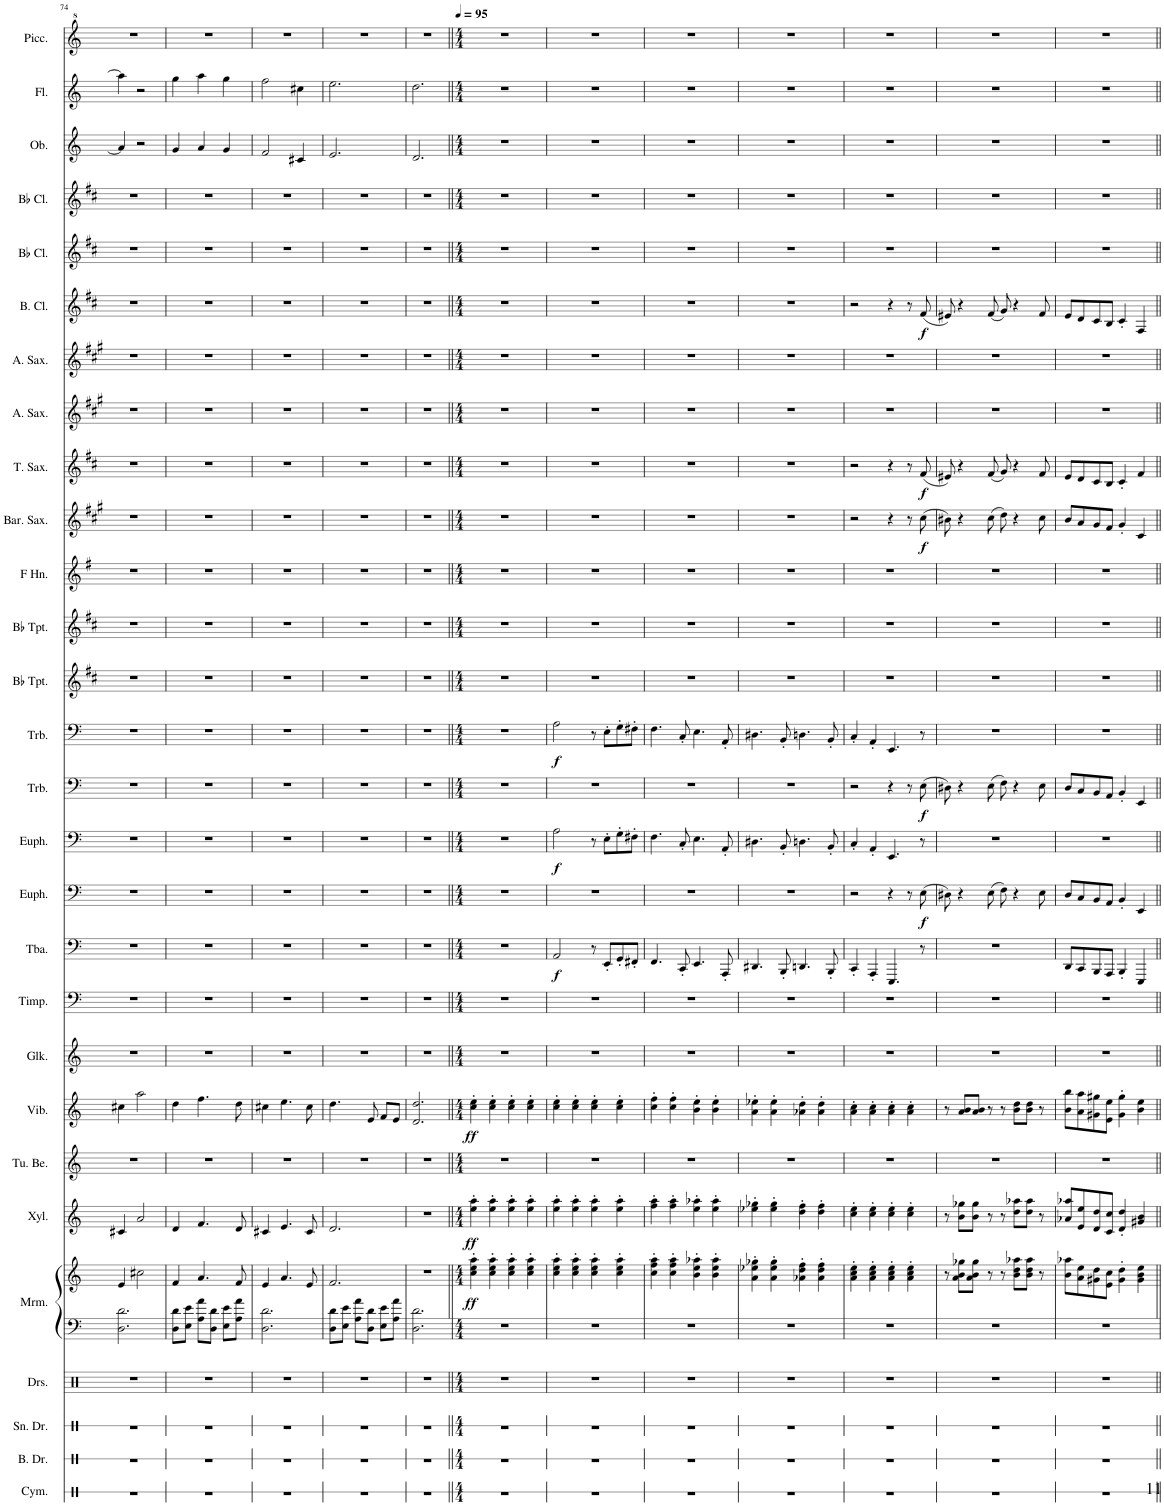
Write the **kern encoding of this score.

**kern	**kern	**kern	**kern	**kern	**kern	**dynam	**kern	**dynam	**kern	**kern	**dynam	**kern	**kern	**kern	**dynam	**kern	**dynam	**kern	**dynam	**kern	**dynam	**kern	**dynam	**kern	**kern	**kern	**kern	**dynam	**kern	**dynam	**kern	**kern	**kern	**dynam	**kern	**kern	**kern	**kern	**kern
*part28	*part27	*part26	*part25	*part24	*part24	*part24	*part23	*part23	*part22	*part21	*part21	*part20	*part19	*part18	*part18	*part17	*part17	*part16	*part16	*part15	*part15	*part14	*part14	*part13	*part12	*part11	*part10	*part10	*part9	*part9	*part8	*part7	*part6	*part6	*part5	*part4	*part3	*part2	*part1
*staff29	*staff28	*staff27	*staff26	*staff25	*staff24	*staff24/25	*staff23	*staff23	*staff22	*staff21	*staff21	*staff20	*staff19	*staff18	*staff18	*staff17	*staff17	*staff16	*staff16	*staff15	*staff15	*staff14	*staff14	*staff13	*staff12	*staff11	*staff10	*staff10	*staff9	*staff9	*staff8	*staff7	*staff6	*staff6	*staff5	*staff4	*staff3	*staff2	*staff1
*I"Cymbal	*I"Bass Drum	*I"Snare Drum	*I"Drumset	*I"Marimba	*	*	*I"Xylophone	*	*I"Tubular Bells	*I"Vibraphone	*	*I"Glockenspiel	*I"Timpani	*I"Tuba	*	*I"Euphonium	*	*I"Euphonium	*	*I"Trombone	*	*I"Trombone	*	*I"Bb Trumpet	*I"Bb Trumpet	*I"Horn in F	*I"Baritone Saxophone	*	*I"Tenor Saxophone	*	*I"Alto Saxophone	*I"Alto Saxophone	*I"Bass Clarinet	*	*I"Bb Clarinet	*I"Bb Clarinet	*I"Oboe	*I"Flute	*I"Piccolo
*I'Cym.	*I'B. Dr.	*I'Sn. Dr.	*I'Drs.	*I'Mrm.	*	*	*I'Xyl.	*	*I'Tu. Be.	*I'Vib.	*	*I'Glk.	*I'Timp.	*I'Tba.	*	*I'Euph.	*	*I'Euph.	*	*I'Trb.	*	*I'Trb.	*	*I'Bb Tpt.	*I'Bb Tpt.	*	*I'Bar. Sax.	*	*I'T. Sax.	*	*I'A. Sax.	*I'A. Sax.	*I'B. Cl.	*	*I'Bb Cl.	*I'Bb Cl.	*I'Ob.	*I'Fl.	*I'Picc.
!!LO:PB:g=z
*clefX	*clefX	*clefX	*clefX	*clefF4	*clefG2	*	*clefG2	*	*clefG2	*clefG2	*	*clefG2	*clefF4	*clefF4	*	*clefF4	*	*clefF4	*	*clefF4	*	*clefF4	*	*clefG2	*clefG2	*clefG2	*clefG2	*	*clefG2	*	*clefG2	*clefG2	*clefG2	*	*clefG2	*clefG2	*clefG2	*clefG2	*clefG^2
*	*	*	*	*	*	*	*Trd-7c-12	*	*	*	*	*Trd-14c-24	*	*	*	*	*	*	*	*	*	*	*	*Trd1c2	*Trd1c2	*Trd4c7	*Trd12c21	*	*Trd8c14	*	*Trd5c9	*Trd5c9	*Trd8c14	*	*Trd1c2	*Trd1c2	*	*	*Trd-7c-12
*k[]	*k[]	*k[]	*k[]	*k[]	*k[]	*	*k[]	*	*k[]	*k[]	*	*k[]	*k[]	*k[]	*	*k[]	*	*k[]	*	*k[]	*	*k[]	*	*k[f#c#]	*k[f#c#]	*k[f#]	*k[f#c#g#]	*	*k[f#c#]	*	*k[f#c#g#]	*k[f#c#g#]	*k[f#c#]	*	*k[f#c#]	*k[f#c#]	*k[]	*k[]	*k[]
*M3/4	*M3/4	*M3/4	*M3/4	*M3/4	*M3/4	*	*M3/4	*	*M3/4	*M3/4	*	*M3/4	*M3/4	*M3/4	*	*M3/4	*	*M3/4	*	*M3/4	*	*M3/4	*	*M3/4	*M3/4	*M3/4	*M3/4	*	*M3/4	*	*M3/4	*M3/4	*M3/4	*	*M3/4	*M3/4	*M3/4	*M3/4	*M3/4
=74	=74	=74	=74	=74	=74	=74	=74	=74	=74	=74	=74	=74	=74	=74	=74	=74	=74	=74	=74	=74	=74	=74	=74	=74	=74	=74	=74	=74	=74	=74	=74	=74	=74	=74	=74	=74	=74	=74	=74
2.r	2.r	2.r	2.r	2.D\ 2.d\	4e/	.	4c#X/	.	2.r	4cc#X\	.	2.r	2.r	2.r	.	2.r	.	2.r	.	2.r	.	2.r	.	2.r	2.r	2.r	2.r	.	2.r	.	2.r	2.r	2.r	.	2.r	2.r	4a/]	4aa\]	2.r
.	.	.	.	.	2cc#X\	.	2a/	.	.	2aa\	.	.	.	.	.	.	.	.	.	.	.	.	.	.	.	.	.	.	.	.	.	.	.	.	.	.	2r	2r	.
=75	=75	=75	=75	=75	=75	=75	=75	=75	=75	=75	=75	=75	=75	=75	=75	=75	=75	=75	=75	=75	=75	=75	=75	=75	=75	=75	=75	=75	=75	=75	=75	=75	=75	=75	=75	=75	=75	=75	=75
2.r	2.r	2.r	2.r	8D\ 8d\L	4f/	.	4d/	.	2.r	4dd\	.	2.r	2.r	2.r	.	2.r	.	2.r	.	2.r	.	2.r	.	2.r	2.r	2.r	2.r	.	2.r	.	2.r	2.r	2.r	.	2.r	2.r	4g/	4gg\	2.r
.	.	.	.	8E\ 8e\J	.	.	.	.	.	.	.	.	.	.	.	.	.	.	.	.	.	.	.	.	.	.	.	.	.	.	.	.	.	.	.	.	.	.	.
.	.	.	.	8A\ 8a\L	4.a/	.	4.f/	.	.	4.ff\	.	.	.	.	.	.	.	.	.	.	.	.	.	.	.	.	.	.	.	.	.	.	.	.	.	.	4a/	4aa\	.
.	.	.	.	8D\ 8d\J	.	.	.	.	.	.	.	.	.	.	.	.	.	.	.	.	.	.	.	.	.	.	.	.	.	.	.	.	.	.	.	.	.	.	.
.	.	.	.	8E\ 8e\L	.	.	.	.	.	.	.	.	.	.	.	.	.	.	.	.	.	.	.	.	.	.	.	.	.	.	.	.	.	.	.	.	4g/	4gg\	.
.	.	.	.	8A\ 8a\J	8f/	.	8d/	.	.	8dd\	.	.	.	.	.	.	.	.	.	.	.	.	.	.	.	.	.	.	.	.	.	.	.	.	.	.	.	.	.
=76	=76	=76	=76	=76	=76	=76	=76	=76	=76	=76	=76	=76	=76	=76	=76	=76	=76	=76	=76	=76	=76	=76	=76	=76	=76	=76	=76	=76	=76	=76	=76	=76	=76	=76	=76	=76	=76	=76	=76
2.r	2.r	2.r	2.r	2.D\ 2.d\	4e/	.	4c#X/	.	2.r	4cc#X\	.	2.r	2.r	2.r	.	2.r	.	2.r	.	2.r	.	2.r	.	2.r	2.r	2.r	2.r	.	2.r	.	2.r	2.r	2.r	.	2.r	2.r	2f/	2ff\	2.r
.	.	.	.	.	4.a/	.	4.e/	.	.	4.ee\	.	.	.	.	.	.	.	.	.	.	.	.	.	.	.	.	.	.	.	.	.	.	.	.	.	.	.	.	.
.	.	.	.	.	.	.	.	.	.	.	.	.	.	.	.	.	.	.	.	.	.	.	.	.	.	.	.	.	.	.	.	.	.	.	.	.	4c#X/	4cc#X\	.
.	.	.	.	.	8e/	.	8c#/	.	.	8cc#\	.	.	.	.	.	.	.	.	.	.	.	.	.	.	.	.	.	.	.	.	.	.	.	.	.	.	.	.	.
=77	=77	=77	=77	=77	=77	=77	=77	=77	=77	=77	=77	=77	=77	=77	=77	=77	=77	=77	=77	=77	=77	=77	=77	=77	=77	=77	=77	=77	=77	=77	=77	=77	=77	=77	=77	=77	=77	=77	=77
2.r	2.r	2.r	2.r	8D\ 8d\L	2.f/	.	2.d/	.	2.r	4.dd\	.	2.r	2.r	2.r	.	2.r	.	2.r	.	2.r	.	2.r	.	2.r	2.r	2.r	2.r	.	2.r	.	2.r	2.r	2.r	.	2.r	2.r	2.e/	2.ee\	2.r
.	.	.	.	8E\ 8e\J	.	.	.	.	.	.	.	.	.	.	.	.	.	.	.	.	.	.	.	.	.	.	.	.	.	.	.	.	.	.	.	.	.	.	.
.	.	.	.	8A\ 8a\L	.	.	.	.	.	.	.	.	.	.	.	.	.	.	.	.	.	.	.	.	.	.	.	.	.	.	.	.	.	.	.	.	.	.	.
.	.	.	.	8D\ 8d\J	.	.	.	.	.	8e/	.	.	.	.	.	.	.	.	.	.	.	.	.	.	.	.	.	.	.	.	.	.	.	.	.	.	.	.	.
.	.	.	.	8E\ 8e\L	.	.	.	.	.	8f/L	.	.	.	.	.	.	.	.	.	.	.	.	.	.	.	.	.	.	.	.	.	.	.	.	.	.	.	.	.
.	.	.	.	8A\ 8a\J	.	.	.	.	.	8e/J	.	.	.	.	.	.	.	.	.	.	.	.	.	.	.	.	.	.	.	.	.	.	.	.	.	.	.	.	.
=78	=78	=78	=78	=78	=78	=78	=78	=78	=78	=78	=78	=78	=78	=78	=78	=78	=78	=78	=78	=78	=78	=78	=78	=78	=78	=78	=78	=78	=78	=78	=78	=78	=78	=78	=78	=78	=78	=78	=78
2.r	2.r	2.r	2.r	2.D\ 2.d\	2.r	.	2.r	.	2.r	2.d/ 2.dd/	.	2.r	2.r	2.r	.	2.r	.	2.r	.	2.r	.	2.r	.	2.r	2.r	2.r	2.r	.	2.r	.	2.r	2.r	2.r	.	2.r	2.r	2.d/	2.dd\	2.r
=79||	=79||	=79||	=79||	=79||	=79||	=79||	=79||	=79||	=79||	=79||	=79||	=79||	=79||	=79||	=79||	=79||	=79||	=79||	=79||	=79||	=79||	=79||	=79||	=79||	=79||	=79||	=79||	=79||	=79||	=79||	=79||	=79||	=79||	=79||	=79||	=79||	=79||	=79||	=79||
*M4/4	*M4/4	*M4/4	*M4/4	*M4/4	*M4/4	*	*M4/4	*	*M4/4	*M4/4	*	*M4/4	*M4/4	*M4/4	*	*M4/4	*	*M4/4	*	*M4/4	*	*M4/4	*	*M4/4	*M4/4	*M4/4	*M4/4	*	*M4/4	*	*M4/4	*M4/4	*M4/4	*	*M4/4	*M4/4	*M4/4	*M4/4	*M4/4
*	*	*	*	*	*	*	*	*	*	*	*	*	*	*	*	*	*	*	*	*	*	*	*	*	*	*	*	*	*	*	*	*	*	*	*	*	*	*	*MM95
!	!	!	!	!	!	!LO:DY:b	!	!LO:DY:b	!	!	!LO:DY:b	!	!	!	!	!	!	!	!	!	!	!	!	!	!	!	!	!	!	!	!	!	!	!	!	!	!	!	!
1r	1r	1r	1r	1r	4cc\' 4ee\' 4aa\'	ff	4ee\' 4aa\'	ff	1r	4cc\' 4ee\'	ff	1r	1r	1r	.	1r	.	1r	.	1r	.	1r	.	1r	1r	1r	1r	.	1r	.	1r	1r	1r	.	1r	1r	1r	1r	1r
.	.	.	.	.	4cc\' 4ee\' 4aa\'	.	4ee\' 4aa\'	.	.	4cc\' 4ee\'	.	.	.	.	.	.	.	.	.	.	.	.	.	.	.	.	.	.	.	.	.	.	.	.	.	.	.	.	.
.	.	.	.	.	4cc\' 4ee\' 4aa\'	.	4ee\' 4aa\'	.	.	4cc\' 4ee\'	.	.	.	.	.	.	.	.	.	.	.	.	.	.	.	.	.	.	.	.	.	.	.	.	.	.	.	.	.
.	.	.	.	.	4cc\' 4ee\' 4aa\'	.	4ee\' 4aa\'	.	.	4cc\' 4ee\'	.	.	.	.	.	.	.	.	.	.	.	.	.	.	.	.	.	.	.	.	.	.	.	.	.	.	.	.	.
=80	=80	=80	=80	=80	=80	=80	=80	=80	=80	=80	=80	=80	=80	=80	=80	=80	=80	=80	=80	=80	=80	=80	=80	=80	=80	=80	=80	=80	=80	=80	=80	=80	=80	=80	=80	=80	=80	=80	=80
!	!	!	!	!	!	!	!	!	!	!	!	!	!	!	!LO:DY:b	!	!	!	!LO:DY:b	!	!	!	!LO:DY:b	!	!	!	!	!	!	!	!	!	!	!	!	!	!	!	!
1r	1r	1r	1r	1r	4cc\' 4ee\' 4aa\'	.	4ee\' 4aa\'	.	1r	4cc\' 4ee\'	.	1r	1r	2AA/	f	1r	.	2A\	f	1r	.	2A\	f	1r	1r	1r	1r	.	1r	.	1r	1r	1r	.	1r	1r	1r	1r	1r
.	.	.	.	.	4cc\' 4ee\' 4aa\'	.	4ee\' 4aa\'	.	.	4cc\' 4ee\'	.	.	.	.	.	.	.	.	.	.	.	.	.	.	.	.	.	.	.	.	.	.	.	.	.	.	.	.	.
.	.	.	.	.	4cc\' 4ee\' 4aa\'	.	4ee\' 4aa\'	.	.	4cc\' 4ee\'	.	.	.	8r	.	.	.	8r	.	.	.	8r	.	.	.	.	.	.	.	.	.	.	.	.	.	.	.	.	.
.	.	.	.	.	.	.	.	.	.	.	.	.	.	8EE'/L	.	.	.	8E'\L	.	.	.	8E'\L	.	.	.	.	.	.	.	.	.	.	.	.	.	.	.	.	.
.	.	.	.	.	4cc\' 4ee\' 4aa\'	.	4ee\' 4aa\'	.	.	4cc\' 4ee\'	.	.	.	8GG'/	.	.	.	8G'\	.	.	.	8G'\	.	.	.	.	.	.	.	.	.	.	.	.	.	.	.	.	.
.	.	.	.	.	.	.	.	.	.	.	.	.	.	8FF#X'/J	.	.	.	8F#X'\J	.	.	.	8F#X'\J	.	.	.	.	.	.	.	.	.	.	.	.	.	.	.	.	.
=81	=81	=81	=81	=81	=81	=81	=81	=81	=81	=81	=81	=81	=81	=81	=81	=81	=81	=81	=81	=81	=81	=81	=81	=81	=81	=81	=81	=81	=81	=81	=81	=81	=81	=81	=81	=81	=81	=81	=81
1r	1r	1r	1r	1r	4cc\' 4ff\' 4aa\'	.	4ff\' 4aa\'	.	1r	4cc\' 4ff\'	.	1r	1r	4.FF/	.	1r	.	4.F\	.	1r	.	4.F\	.	1r	1r	1r	1r	.	1r	.	1r	1r	1r	.	1r	1r	1r	1r	1r
.	.	.	.	.	4cc\' 4ff\' 4aa\'	.	4ff\' 4aa\'	.	.	4cc\' 4ff\'	.	.	.	.	.	.	.	.	.	.	.	.	.	.	.	.	.	.	.	.	.	.	.	.	.	.	.	.	.
.	.	.	.	.	.	.	.	.	.	.	.	.	.	8CC'/	.	.	.	8C'/	.	.	.	8C'/	.	.	.	.	.	.	.	.	.	.	.	.	.	.	.	.	.
.	.	.	.	.	4b\' 4ee\' 4aa-X\'	.	4ee\' 4aa-X\'	.	.	4b\' 4ee\'	.	.	.	4.EE/	.	.	.	4.E\	.	.	.	4.E\	.	.	.	.	.	.	.	.	.	.	.	.	.	.	.	.	.
.	.	.	.	.	4b\' 4ee\' 4aa-\'	.	4ee\' 4aa-\'	.	.	4b\' 4ee\'	.	.	.	.	.	.	.	.	.	.	.	.	.	.	.	.	.	.	.	.	.	.	.	.	.	.	.	.	.
.	.	.	.	.	.	.	.	.	.	.	.	.	.	8AAA'/	.	.	.	8AA'/	.	.	.	8AA'/	.	.	.	.	.	.	.	.	.	.	.	.	.	.	.	.	.
=82	=82	=82	=82	=82	=82	=82	=82	=82	=82	=82	=82	=82	=82	=82	=82	=82	=82	=82	=82	=82	=82	=82	=82	=82	=82	=82	=82	=82	=82	=82	=82	=82	=82	=82	=82	=82	=82	=82	=82
1r	1r	1r	1r	1r	4a\' 4ee-X\' 4gg-X\'	.	4ee-X\' 4gg-X\'	.	1r	4a\' 4ee-X\'	.	1r	1r	4.DD#X/	.	1r	.	4.D#X\	.	1r	.	4.D#X\	.	1r	1r	1r	1r	.	1r	.	1r	1r	1r	.	1r	1r	1r	1r	1r
.	.	.	.	.	4a\' 4ee-\' 4gg-\'	.	4ee-\' 4gg-\'	.	.	4a\' 4ee-\'	.	.	.	.	.	.	.	.	.	.	.	.	.	.	.	.	.	.	.	.	.	.	.	.	.	.	.	.	.
.	.	.	.	.	.	.	.	.	.	.	.	.	.	8BBB'/	.	.	.	8BB'/	.	.	.	8BB'/	.	.	.	.	.	.	.	.	.	.	.	.	.	.	.	.	.
.	.	.	.	.	4a-X\' 4dd\' 4ff\'	.	4dd\' 4ff\'	.	.	4a-X\' 4dd\'	.	.	.	4.DDn/	.	.	.	4.Dn\	.	.	.	4.Dn\	.	.	.	.	.	.	.	.	.	.	.	.	.	.	.	.	.
.	.	.	.	.	4a-\' 4dd\' 4ff\'	.	4dd\' 4ff\'	.	.	4a-\' 4dd\'	.	.	.	.	.	.	.	.	.	.	.	.	.	.	.	.	.	.	.	.	.	.	.	.	.	.	.	.	.
.	.	.	.	.	.	.	.	.	.	.	.	.	.	8BBB'/	.	.	.	8BB'/	.	.	.	8BB'/	.	.	.	.	.	.	.	.	.	.	.	.	.	.	.	.	.
=83	=83	=83	=83	=83	=83	=83	=83	=83	=83	=83	=83	=83	=83	=83	=83	=83	=83	=83	=83	=83	=83	=83	=83	=83	=83	=83	=83	=83	=83	=83	=83	=83	=83	=83	=83	=83	=83	=83	=83
1r	1r	1r	1r	1r	4a\' 4cc\' 4ee\'	.	4cc\' 4ee\'	.	1r	4a\' 4cc\'	.	1r	1r	4CC'/	.	2r	.	4C'/	.	2r	.	4C'/	.	1r	1r	1r	2r	.	2r	.	1r	1r	2r	.	1r	1r	1r	1r	1r
.	.	.	.	.	4a\' 4cc\' 4ee\'	.	4cc\' 4ee\'	.	.	4a\' 4cc\'	.	.	.	4AAA'/	.	.	.	4AA'/	.	.	.	4AA'/	.	.	.	.	.	.	.	.	.	.	.	.	.	.	.	.	.
.	.	.	.	.	4a\' 4cc\' 4ee\'	.	4cc\' 4ee\'	.	.	4a\' 4cc\'	.	.	.	4.EEE/	.	4r	.	4.EE/	.	4r	.	4.EE/	.	.	.	.	4r	.	4r	.	.	.	4r	.	.	.	.	.	.
.	.	.	.	.	4a\' 4cc\' 4ee\'	.	4cc\' 4ee\'	.	.	4a\' 4cc\'	.	.	.	.	.	8r	.	.	.	8r	.	.	.	.	.	.	8r	.	8r	.	.	.	8r	.	.	.	.	.	.
!	!	!	!	!	!	!	!	!	!	!	!	!	!	!	!	!	!LO:DY:b	!	!	!	!LO:DY:b	!	!	!	!	!	!	!LO:DY:b	!	!LO:DY:b	!	!	!	!LO:DY:b	!	!	!	!	!
.	.	.	.	.	.	.	.	.	.	.	.	.	.	8r	.	(8E\	f	8r	.	(8E\	f	8r	.	.	.	.	(8cc#\	f	(8f#/	f	.	.	(8f#/	f	.	.	.	.	.
=84	=84	=84	=84	=84	=84	=84	=84	=84	=84	=84	=84	=84	=84	=84	=84	=84	=84	=84	=84	=84	=84	=84	=84	=84	=84	=84	=84	=84	=84	=84	=84	=84	=84	=84	=84	=84	=84	=84	=84
1r	1r	1r	1r	1r	8r	.	8r	.	1r	8r	.	1r	1r	1r	.	8D#X\)	.	1r	.	8D#X\)	.	1r	.	1r	1r	1r	8b#X\)	.	8e#X/)	.	1r	1r	8e#X/)	.	1r	1r	1r	1r	1r
.	.	.	.	.	8a\ 8b\ 8gg-X\L	.	8b\ 8gg-X\L	.	.	8a/ 8b/L	.	.	.	.	.	4r	.	.	.	4r	.	.	.	.	.	.	4r	.	4r	.	.	.	4r	.	.	.	.	.	.
.	.	.	.	.	8a\ 8b\ 8gg-\J	.	8b\ 8gg-\J	.	.	8a/ 8b/J	.	.	.	.	.	.	.	.	.	.	.	.	.	.	.	.	.	.	.	.	.	.	.	.	.	.	.	.	.
.	.	.	.	.	8r	.	8r	.	.	8r	.	.	.	.	.	(8E\	.	.	.	(8E\	.	.	.	.	.	.	(8cc#\	.	(8f#/	.	.	.	(8f#/	.	.	.	.	.	.
.	.	.	.	.	8r	.	8r	.	.	8r	.	.	.	.	.	8F\)	.	.	.	8F\)	.	.	.	.	.	.	8dd\)	.	8g/)	.	.	.	8g/)	.	.	.	.	.	.
.	.	.	.	.	8b\ 8dd\ 8aa-X\L	.	8dd\ 8aa-X\L	.	.	8b\ 8dd\L	.	.	.	.	.	4r	.	.	.	4r	.	.	.	.	.	.	4r	.	4r	.	.	.	4r	.	.	.	.	.	.
.	.	.	.	.	8b\ 8dd\ 8aa-\J	.	8dd\ 8aa-\J	.	.	8b\ 8dd\J	.	.	.	.	.	.	.	.	.	.	.	.	.	.	.	.	.	.	.	.	.	.	.	.	.	.	.	.	.
.	.	.	.	.	8r	.	8r	.	.	8r	.	.	.	.	.	8E\	.	.	.	8E\	.	.	.	.	.	.	8cc#\	.	8f#/	.	.	.	8f#/	.	.	.	.	.	.
=85	=85	=85	=85	=85	=85	=85	=85	=85	=85	=85	=85	=85	=85	=85	=85	=85	=85	=85	=85	=85	=85	=85	=85	=85	=85	=85	=85	=85	=85	=85	=85	=85	=85	=85	=85	=85	=85	=85	=85
1r	1r	1r	1r	1r	8b\ 8aa-X\L	.	8a-X/ 8aa-X/L	.	1r	8b\ 8bb\L	.	1r	1r	8DD/L	.	8D/L	.	1r	.	8D/L	.	1r	.	1r	1r	1r	8b/L	.	8e/L	.	1r	1r	8e/L	.	1r	1r	1r	1r	1r
.	.	.	.	.	8a\ 8ee\	.	8e/ 8ee/	.	.	8a\ 8aa\	.	.	.	8CC/	.	8C/	.	.	.	8C/	.	.	.	.	.	.	8a/	.	8d/	.	.	.	8d/	.	.	.	.	.	.
.	.	.	.	.	8g#X\ 8dd\	.	8d/ 8dd/	.	.	8g#X\ 8gg#X\	.	.	.	8BBB/	.	8BB/	.	.	.	8BB/	.	.	.	.	.	.	8g#/	.	8c#/	.	.	.	8c#/	.	.	.	.	.	.
.	.	.	.	.	8e\ 8cc\J	.	8c/ 8cc/J	.	.	8e\ 8ee\J	.	.	.	8AAA/J	.	8AA/J	.	.	.	8AA/J	.	.	.	.	.	.	8f#/J	.	8B/J	.	.	.	8B/J	.	.	.	.	.	.
.	.	.	.	.	4g#\' 4dd\'	.	4d/' 4dd/'	.	.	4g#\' 4gg#\'	.	.	.	4BBB'/	.	4BB'/	.	.	.	4BB'/	.	.	.	.	.	.	4g#'/	.	4c#'/	.	.	.	4c#'/	.	.	.	.	.	.
.	.	.	.	.	4g#\ 4b\ 4ee\	.	4g#X/ 4b/	.	.	4b\ 4ee\	.	.	.	4EEE/	.	4EE/	.	.	.	4EE/	.	.	.	.	.	.	4c#/	.	4f#/	.	.	.	4F#/	.	.	.	.	.	.
=||	=||	=||	=||	=||	=||	=||	=||	=||	=||	=||	=||	=||	=||	=||	=||	=||	=||	=||	=||	=||	=||	=||	=||	=||	=||	=||	=||	=||	=||	=||	=||	=||	=||	=||	=||	=||	=||	=||	=||
*-	*-	*-	*-	*-	*-	*-	*-	*-	*-	*-	*-	*-	*-	*-	*-	*-	*-	*-	*-	*-	*-	*-	*-	*-	*-	*-	*-	*-	*-	*-	*-	*-	*-	*-	*-	*-	*-	*-	*-
